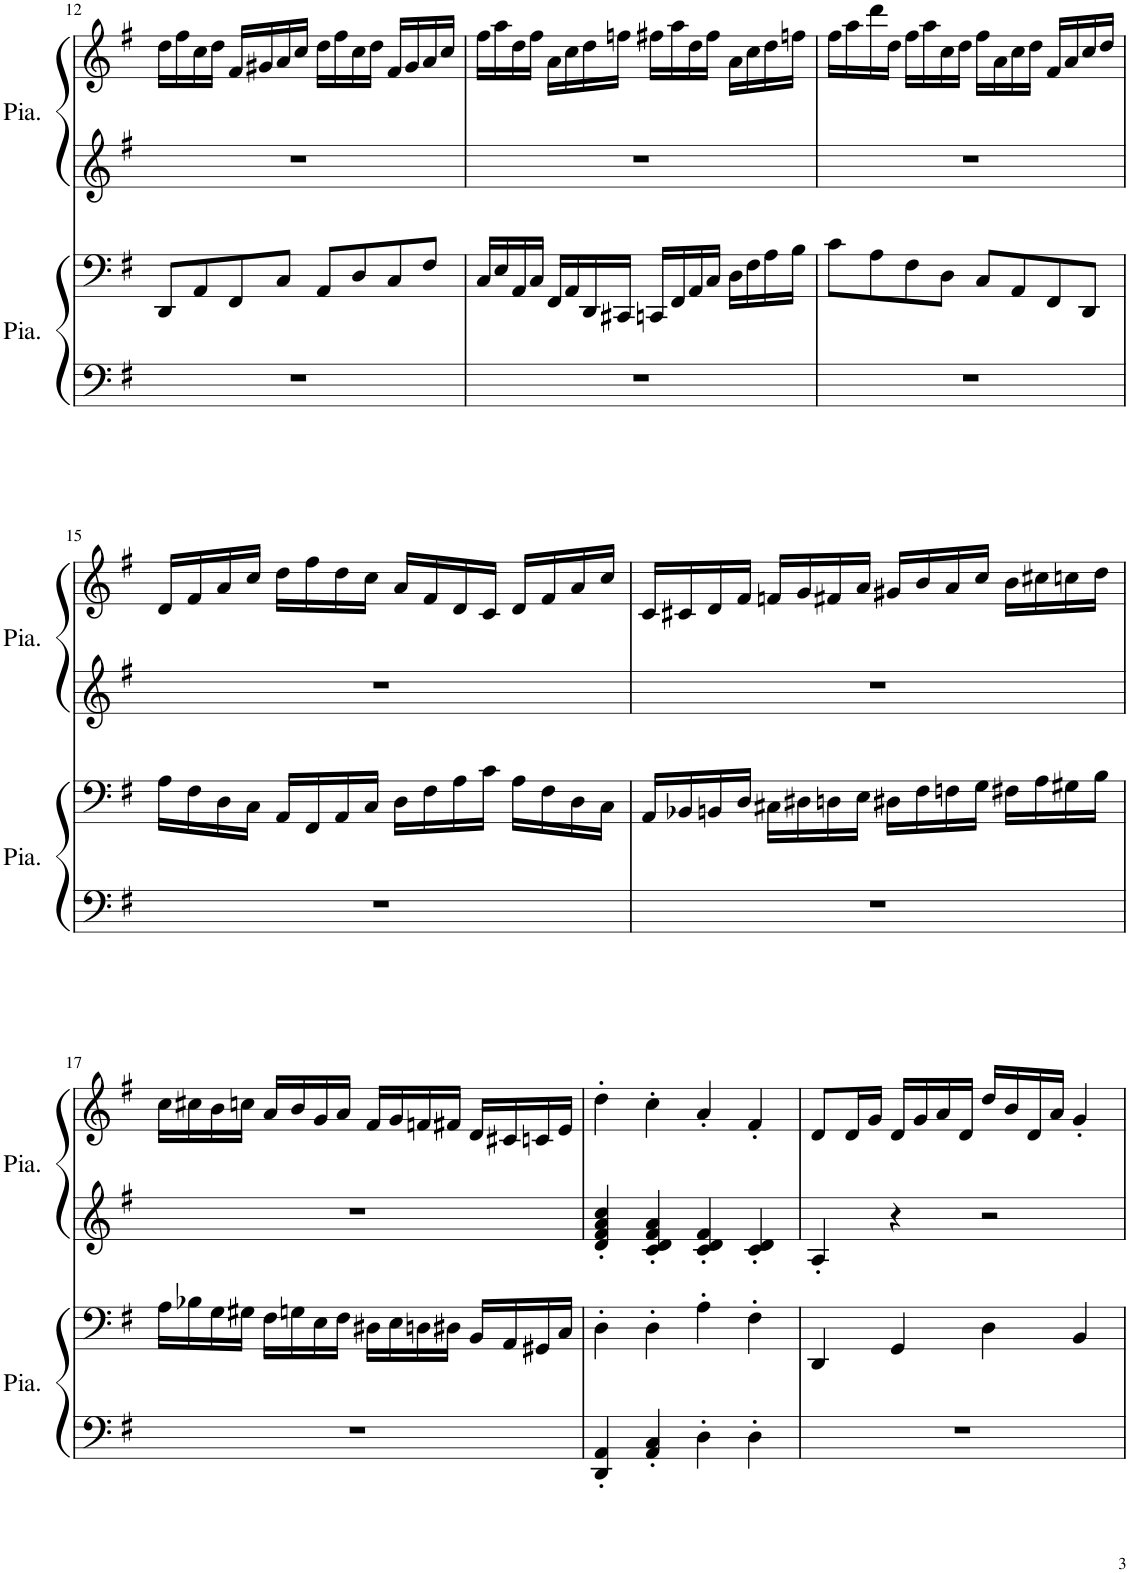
**kern	**kern	**kern	**kern
*part2	*part2	*part1	*part1
*staff4	*staff3	*staff2	*staff1
*I"Piano	*	*I"Piano, untitled	*
*I'Pia.	*	*I'Pia.	*
!!LO:PB:g=z
*clefF4	*clefF4	*clefG2	*clefG2
*k[f#]	*k[f#]	*k[f#]	*k[f#]
*M4/4	*M4/4	*M4/4	*M4/4
=12	=12	=12	=12
1r	8DD/L	1r	16dd\LL
.	.	.	16ff#\
.	8AA/	.	16cc\
.	.	.	16dd\JJ
.	8FF#/	.	16f#/LL
.	.	.	16g#X/
.	8C/J	.	16a/
.	.	.	16cc/JJ
.	8AA/L	.	16dd\LL
.	.	.	16ff#\
.	8D/	.	16cc\
.	.	.	16dd\JJ
.	8C/	.	16f#/LL
.	.	.	16g#/
.	8F#/J	.	16a/
.	.	.	16cc/JJ
=13	=13	=13	=13
1r	16C/LL	1r	16ff#\LL
.	16E/	.	16aa\
.	16AA/	.	16dd\
.	16C/JJ	.	16ff#\JJ
.	16FF#/LL	.	16a\LL
.	16AA/	.	16cc\
.	16DD/	.	16dd\
.	16CC#X/JJ	.	16ffn\JJ
.	16CCn/LL	.	16ff#X\LL
.	16FF#/	.	16aa\
.	16AA/	.	16dd\
.	16C/JJ	.	16ff#\JJ
.	16D\LL	.	16a\LL
.	16F#\	.	16cc\
.	16A\	.	16dd\
.	16B\JJ	.	16ffn\JJ
=14	=14	=14	=14
1r	8c\L	1r	16ff#\LL
.	.	.	16aa\
.	8A\	.	16ddd\
.	.	.	16dd\JJ
.	8F#\	.	16ff#\LL
.	.	.	16aa\
.	8D\J	.	16cc\
.	.	.	16dd\JJ
.	8C/L	.	16ff#\LL
.	.	.	16a\
.	8AA/	.	16cc\
.	.	.	16dd\JJ
.	8FF#/	.	16f#/LL
.	.	.	16a/
.	8DD/J	.	16cc/
.	.	.	16dd/JJ
!!LO:LB:g=z
=15	=15	=15	=15
1r	16A\LL	1r	16d/LL
.	16F#\	.	16f#/
.	16D\	.	16a/
.	16C\JJ	.	16cc/JJ
.	16AA/LL	.	16dd\LL
.	16FF#/	.	16ff#\
.	16AA/	.	16dd\
.	16C/JJ	.	16cc\JJ
.	16D\LL	.	16a/LL
.	16F#\	.	16f#/
.	16A\	.	16d/
.	16c\JJ	.	16c/JJ
.	16A\LL	.	16d/LL
.	16F#\	.	16f#/
.	16D\	.	16a/
.	16C\JJ	.	16cc/JJ
=16	=16	=16	=16
1r	16AA/LL	1r	16c/LL
.	16BB-X/	.	16c#X/
.	16BBn/	.	16d/
.	16D/JJ	.	16f#/JJ
.	16C#X\LL	.	16fn/LL
.	16D#X\	.	16g/
.	16Dn\	.	16f#X/
.	16E\JJ	.	16a/JJ
.	16D#X\LL	.	16g#X/LL
.	16F#\	.	16b/
.	16Fn\	.	16a/
.	16G\JJ	.	16cc/JJ
.	16F#X\LL	.	16b\LL
.	16A\	.	16cc#X\
.	16G#X\	.	16ccn\
.	16B\JJ	.	16dd\JJ
!!LO:LB:g=z
=17	=17	=17	=17
1r	16A\LL	1r	16cc\LL
.	16B-X\	.	16cc#X\
.	16G\	.	16b\
.	16G#X\JJ	.	16ccn\JJ
.	16F#\LL	.	16a/LL
.	16Gn\	.	16b/
.	16E\	.	16g/
.	16F#\JJ	.	16a/JJ
.	16D#X\LL	.	16f#/LL
.	16E\	.	16g/
.	16Dn\	.	16fn/
.	16D#X\JJ	.	16f#X/JJ
.	16BB/LL	.	16d/LL
.	16AA/	.	16c#X/
.	16GG#X/	.	16cn/
.	16C/JJ	.	16e/JJ
=18	=18	=18	=18
4DD/' 4AA/'	4D'\	4d/' 4f#/' 4a/' 4cc/'	4dd'\
4AA/' 4C/'	4D'\	4c/' 4d/' 4f#/' 4a/'	4cc'\
4D'\	4A'\	4c/' 4d/' 4f#/'	4a'/
4D'\	4F#'\	4c/' 4d/'	4f#'/
=19	=19	=19	=19
1r	4DD/	4A'/	8d/L
.	.	.	16d/L
.	.	.	16g/JJ
.	4GG/	4r	16d/LL
.	.	.	16g/
.	.	.	16a/
.	.	.	16d/JJ
.	4D\	2r	16dd/LL
.	.	.	16b/
.	.	.	16d/
.	.	.	16a/JJ
.	4BB/	.	4g'/
=	=	=	=
*-	*-	*-	*-
